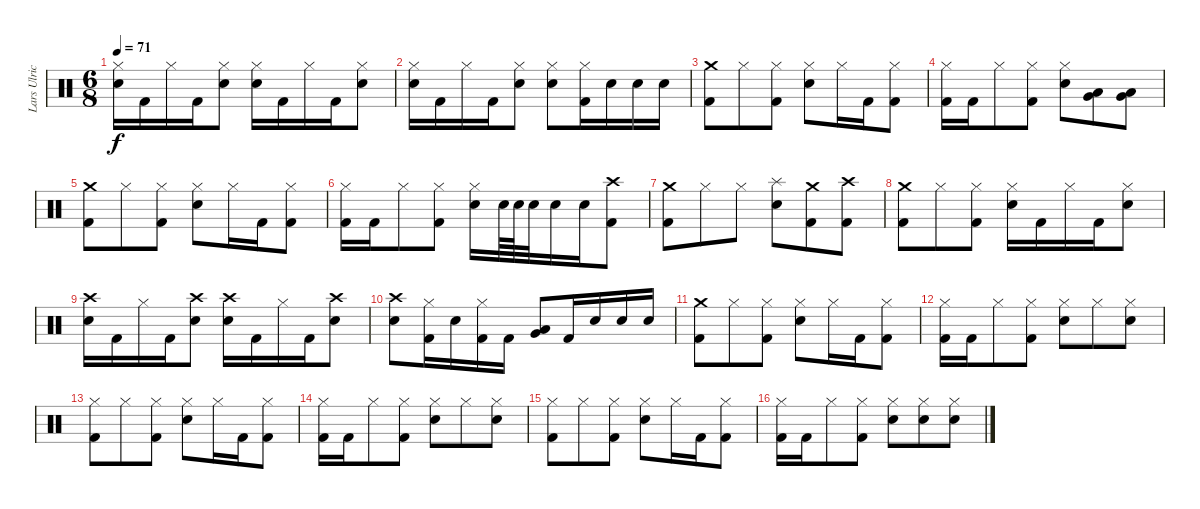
\track ("Lars Ulrich" "Lars Ulric") {instrument percussion}
\staff {score}
\articulation defaults
\ts (6 8)
\tempo 71
\clef neutral
\ks c
("Hi-Hat (closed)" "Snare (hit) 2").16{dy f} "Kick (hit) 2".16 "Hi-Hat (closed)".16 "Kick (hit) 2".16 ("Hi-Hat (closed)" "Snare (hit) 2").8 ("Hi-Hat (closed)" "Snare (hit) 2").16 "Kick (hit) 2".16 "Hi-Hat (closed)".16 "Kick (hit) 2".16 ("Hi-Hat (closed)" "Snare (hit) 2").8 |
("Hi-Hat (closed)" "Snare (hit) 2").16 "Kick (hit) 2".16 "Hi-Hat (closed)".16 "Kick (hit) 2".16 ("Hi-Hat (closed)" "Snare (hit) 2").8 ("Hi-Hat (closed)" "Snare (hit) 2").8 ("Hi-Hat (closed)" "Kick (hit) 2").16 "Snare (hit) 2".16 "Snare (hit) 2".16 "Snare (hit) 2".16 |
("Crash medium (hit)" "Kick (hit) 2").8 "Hi-Hat (closed)".8 ("Hi-Hat (closed)" "Kick (hit) 2").8 ("Hi-Hat (closed)" "Snare (hit) 2").8 "Hi-Hat (closed)".16 "Kick (hit) 2".16 ("Hi-Hat (closed)" "Kick (hit) 2").8 |
("Hi-Hat (closed)" "Kick (hit) 2").16 "Kick (hit) 2".16 "Hi-Hat (closed)".8 ("Hi-Hat (closed)" "Kick (hit) 2").8 ("Hi-Hat (closed)" "Snare (hit) 2").8 ("Low Tom (hit)" "Very Low Tom (hit)").8 ("Very Low Tom (hit)" "Low Floor Tom (hit)").8 |
("Crash medium (hit)" "Kick (hit) 2").8 "Hi-Hat (closed)".8 ("Hi-Hat (closed)" "Kick (hit) 2").8 ("Hi-Hat (closed)" "Snare (hit) 2").8 "Hi-Hat (closed)".16 "Kick (hit) 2".16 ("Hi-Hat (closed)" "Kick (hit) 2").8 |
("Hi-Hat (closed)" "Kick (hit) 2").16 "Kick (hit) 2".16 "Hi-Hat (closed)".8 ("Hi-Hat (closed)" "Kick (hit) 2").8 ("Hi-Hat (closed)" "Snare (hit) 2").16 "Snare (hit) 2".64 "Snare (hit) 2".64 "Snare (hit) 2".32 "Snare (hit) 2".16 "Snare (hit) 2".16 ("Crash high (hit)" "Kick (hit) 2").8 |
("Crash medium (hit)" "Kick (hit) 2").8 "Hi-Hat (closed)".8 "Hi-Hat (closed)".8 ("Splash (hit)" "Snare (hit) 2").8 ("Crash medium (hit)" "Kick (hit) 2").8 ("Crash high (hit)" "Kick (hit) 2").8 |
("Crash medium (hit)" "Kick (hit) 2").8 "Hi-Hat (closed)".8 ("Hi-Hat (closed)" "Kick (hit) 2").8 ("Hi-Hat (closed)" "Snare (hit) 2").16 "Kick (hit) 2".16 "Hi-Hat (closed)".16 "Kick (hit) 2".16 ("Hi-Hat (closed)" "Snare (hit) 2").8 |
("Crash high (hit)" "Snare (hit) 2").16 "Kick (hit) 2".16 "Hi-Hat (closed)".16 "Kick (hit) 2".16 ("Crash high (hit)" "Snare (hit) 2").8 ("Crash high (hit)" "Snare (hit) 2").16 "Kick (hit) 2".16 "Hi-Hat (closed)".16 "Kick (hit) 2".16 ("Crash high (hit)" "Snare (hit) 2").8 |
("Crash high (hit)" "Snare (hit) 2").8 ("Hi-Hat (closed)" "Kick (hit) 2").16 "Snare (hit) 2".16 ("Hi-Hat (closed)" "Kick (hit) 2").16 "Kick (hit) 2".16 ("Low Tom (hit)" "Very Low Tom (hit)").8 "Kick (hit) 2".16 "Snare (hit) 2".16 "Snare (hit) 2".16 "Snare (hit) 2".16 |
("Crash medium (hit)" "Kick (hit) 2").8 "Hi-Hat (closed)".8 ("Hi-Hat (closed)" "Kick (hit) 2").8 ("Hi-Hat (closed)" "Snare (hit) 2").8 "Hi-Hat (closed)".16 "Kick (hit) 2".16 ("Hi-Hat (closed)" "Kick (hit) 2").8 |
("Hi-Hat (closed)" "Kick (hit) 2").16 "Kick (hit) 2".16 "Hi-Hat (closed)".8 ("Hi-Hat (closed)" "Kick (hit) 2").8 ("Hi-Hat (closed)" "Snare (hit) 2").8 "Hi-Hat (closed)".8 ("Hi-Hat (closed)" "Snare (hit) 2").8 |
("Hi-Hat (closed)" "Kick (hit) 2").8 "Hi-Hat (closed)".8 ("Hi-Hat (closed)" "Kick (hit) 2").8 ("Hi-Hat (closed)" "Snare (hit) 2").8 "Hi-Hat (closed)".16 "Kick (hit) 2".16 ("Hi-Hat (closed)" "Kick (hit) 2").8 |
("Hi-Hat (closed)" "Kick (hit) 2").16 "Kick (hit) 2".16 "Hi-Hat (closed)".8 ("Hi-Hat (closed)" "Kick (hit) 2").8 ("Hi-Hat (closed)" "Snare (hit) 2").8 "Hi-Hat (closed)".8 ("Hi-Hat (closed)" "Snare (hit) 2").8 |
("Hi-Hat (closed)" "Kick (hit) 2").8 "Hi-Hat (closed)".8 ("Hi-Hat (closed)" "Kick (hit) 2").8 ("Hi-Hat (closed)" "Snare (hit) 2").8 "Hi-Hat (closed)".16 "Kick (hit) 2".16 ("Hi-Hat (closed)" "Kick (hit) 2").8 |
("Hi-Hat (closed)" "Kick (hit) 2").16 "Kick (hit) 2".16 "Hi-Hat (closed)".8 ("Hi-Hat (closed)" "Kick (hit) 2").8 ("Hi-Hat (closed)" "Snare (hit) 2").8 ("Hi-Hat (closed)" "Snare (hit) 2").8 ("Hi-Hat (closed)" "Snare (hit) 2").8
